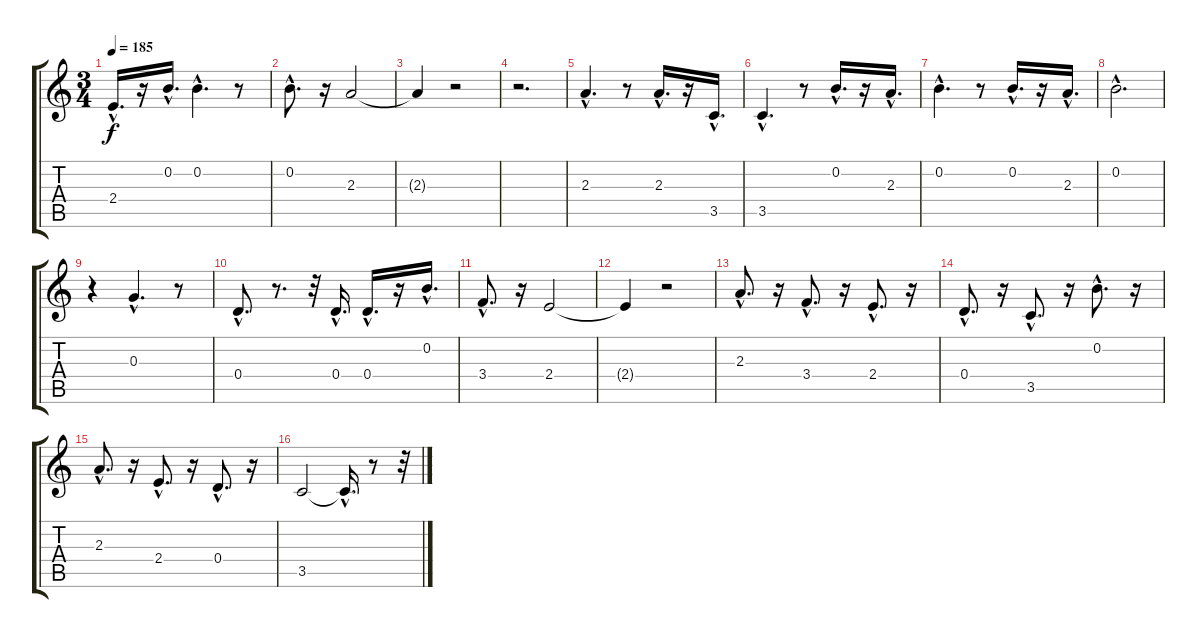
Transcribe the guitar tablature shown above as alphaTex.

\track "" {instrument acousticguitarsteel}
\staff {score tabs}
\tuning (E4 B3 G3 D3 A2 E2) {hide}
\ts (3 4)
\tempo 185
\clef g2
\ks c
2.4{hac}.16{d dy f} r.16 0.2{hac}.16{d} 0.2{hac}.4{d} r.8 |
0.2{hac}.8{d} r.16 2.3.2 |
2.3{t}.4 r.2 |
r.2{d} |
2.3{hac}.4{d} r.8 2.3{hac}.16{d} r.16 3.5{hac}.16{d} |
3.5{hac}.4{d} r.8 0.2{hac}.16{d} r.16 2.3{hac}.16{d} |
0.2{hac}.4{d} r.8 0.2{hac}.16{d} r.16 2.3{hac}.16{d} |
0.2{hac}.2{d} |
r.4 0.3{hac}.4{d} r.8 |
0.4{hac}.8{d} r.8{d} r.32 0.4{hac}.16{d} 0.4{hac}.16{d} r.16 0.2{hac}.16{d} |
3.4{hac}.8{d} r.16 2.4.2 |
2.4{t}.4 r.2 |
2.3{hac}.8{d} r.16 3.4{hac}.8{d} r.16 2.4{hac}.8{d} r.16 |
0.4{hac}.8{d} r.16 3.5{hac}.8{d} r.16 0.2{hac}.8{d} r.16 |
2.3{hac}.8{d} r.16 2.4{hac}.8{d} r.16 0.4{hac}.8{d} r.16 |
3.5.2 3.5{hac t}.16{d} r.8 r.32
